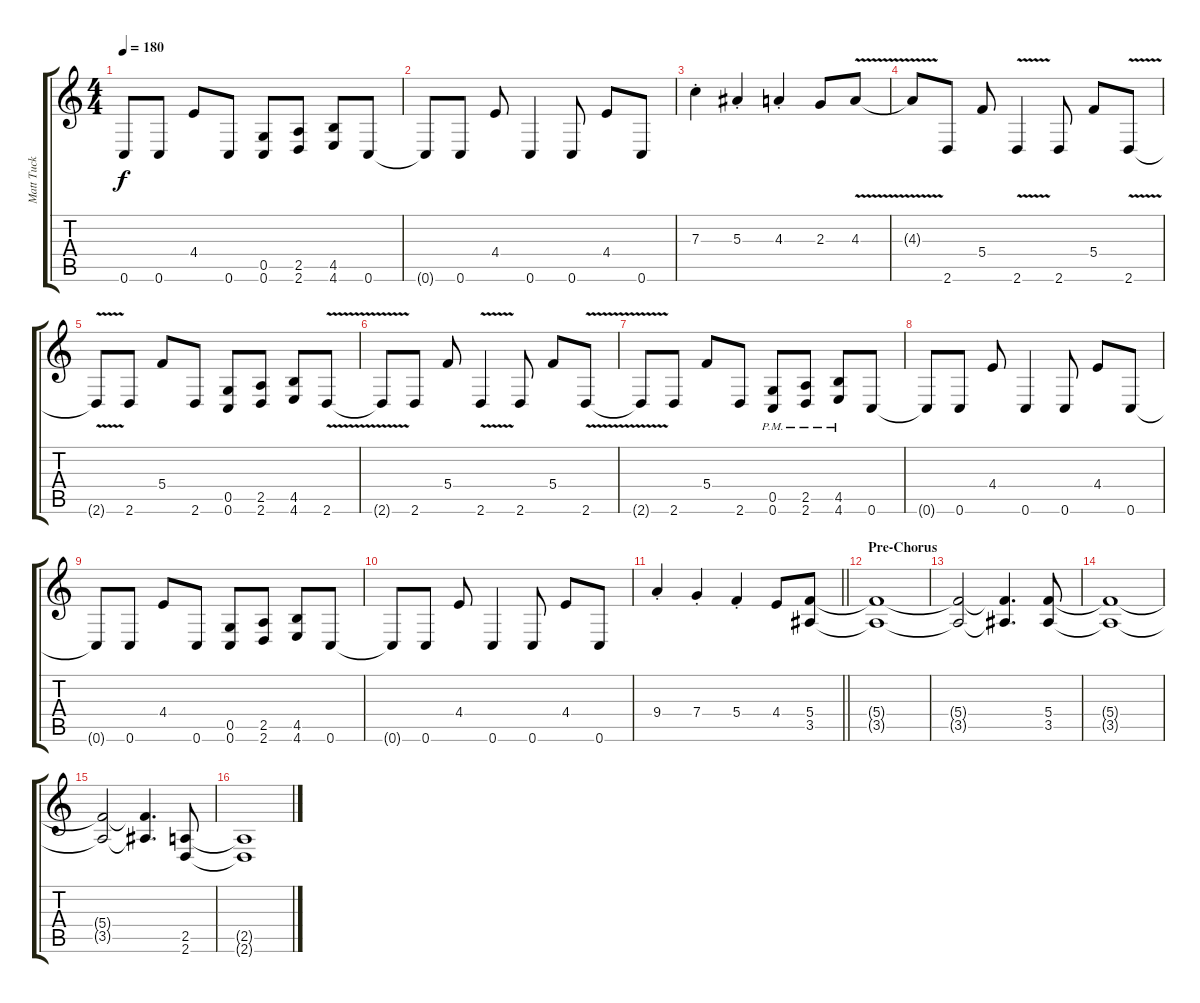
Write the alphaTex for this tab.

\track ("Matt Tuck" "Matt Tuck") {instrument distortionguitar}
\staff {score tabs}
\tuning (D4 A3 F3 C3 G2 C2) {hide}
\ts (4 4)
\tempo 180
\clef g2
\ks c
0.6{t}.8{dy f} 0.6.8 4.4.8 0.6.8 (0.5 0.6).8 (2.5 2.6).8 (4.5 4.6).8 0.6.8 |
0.6{t}.8 0.6.8 4.4.8 0.6.4 0.6.8 4.4.8 0.6.8 |
7.3{st}.4 5.3{st}.4 4.3{st}.4 2.3.8 4.3{v}.8 |
4.3{t}.8 2.6.8 5.4.8 2.6{v}.4 2.6.8 5.4.8 2.6{v}.8 |
2.6{t}.8 2.6.8 5.4.8 2.6.8 (0.5 0.6).8 (2.5 2.6).8 (4.5 4.6).8 2.6{v}.8 |
2.6{t}.8 2.6.8 5.4.8 2.6{v}.4 2.6.8 5.4.8 2.6{v}.8 |
2.6{t}.8 2.6.8 5.4.8 2.6.8 (0.5{pm} 0.6{pm}).8 (2.5{pm} 2.6{pm}).8 (4.5{pm} 4.6{pm}).8 0.6.8 |
0.6{t}.8 0.6.8 4.4.8 0.6.4 0.6.8 4.4.8 0.6.8 |
0.6{t}.8 0.6.8 4.4.8 0.6.8 (0.5 0.6).8 (2.5 2.6).8 (4.5 4.6).8 0.6.8 |
0.6{t}.8 0.6.8 4.4.8 0.6.4 0.6.8 4.4.8 0.6.8 |
\barLineRight lightlight
9.4{st}.4 7.4{st}.4 5.4{st}.4 4.4.8 (5.4 3.5).8{balance 11} |
\section ("" "Pre-Chorus")
(5.4{t} 3.5{t}).1 |
(5.4{t} 3.5{t}).2 (5.4{t} 3.5{t}).4{d} (5.4 3.5).8 |
(5.4{t} 3.5{t}).1 |
(5.4{t} 3.5{t}).2 (5.4{t} 3.5{t}).4{d} (2.5 2.6).8 |
(2.5{t} 2.6{t}).1
